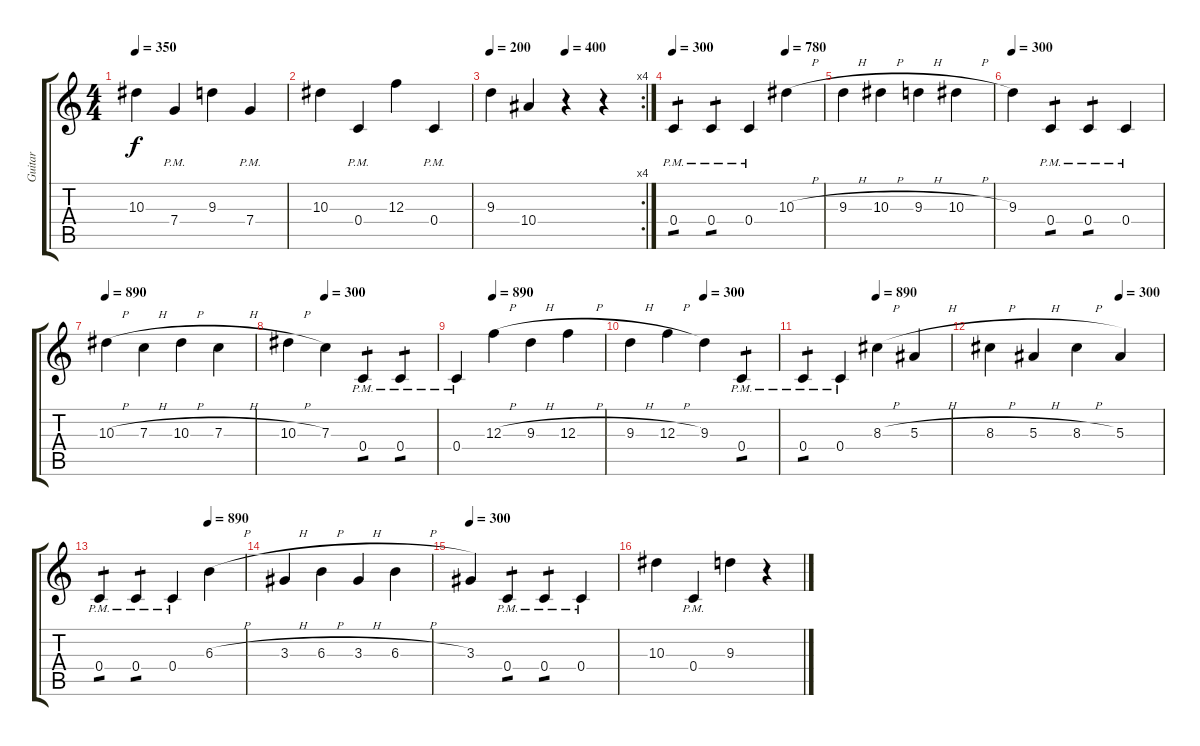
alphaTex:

\track ("Guitar" "Guitar") {instrument distortionguitar}
\staff {score tabs}
\tuning (D4 A3 F3 C3 G2 C2) {hide}
\ts (4 4)
\tempo 350
\clef g2
\ks c
10.3.4{dy f} 7.4{pm}.4 9.3.4 7.4{pm}.4 |
10.3.4 0.4{pm}.4 12.3.4 0.4{pm}.4 |
\rc 4
\tempo 200
\tempo (400 0.5)
9.3.4 10.4.4 r.4 r.4 |
\tempo 300
\tempo (780 0.75)
0.4{pm}.4{tp 1} 0.4{pm}.4{tp 1} 0.4{pm}.4 10.3{h}.4 |
9.3{h}.4 10.3{h}.4 9.3{h}.4 10.3{h}.4 |
\tempo 300
9.3.4 0.4{pm}.4{tp 1} 0.4{pm}.4{tp 1} 0.4{pm}.4 |
\tempo 890
10.3{h}.4 7.3{h}.4 10.3{h}.4 7.3{h}.4 |
\tempo (300 0.25)
10.3{h}.4 7.3.4 0.4{pm}.4{tp 1} 0.4{pm}.4{tp 1} |
\tempo (890 0.25)
0.4{pm}.4 12.3{h}.4 9.3{h}.4 12.3{h}.4 |
\tempo (300 0.5)
9.3{h}.4 12.3{h}.4 9.3.4 0.4{pm}.4{tp 1} |
\tempo (890 0.5)
0.4{pm}.4{tp 1} 0.4{pm}.4 8.3{h}.4 5.3{h}.4 |
\tempo (300 0.75)
8.3{h}.4 5.3{h}.4 8.3{h}.4 5.3.4 |
\tempo (890 0.75)
0.4{pm}.4{tp 1} 0.4{pm}.4{tp 1} 0.4{pm}.4 6.3{h}.4 |
3.3{h}.4 6.3{h}.4 3.3{h}.4 6.3{h}.4 |
\tempo 300
3.3.4 0.4{pm}.4{tp 1} 0.4{pm}.4{tp 1} 0.4{pm}.4 |
10.3.4 0.4{pm}.4 9.3.4 r.4
